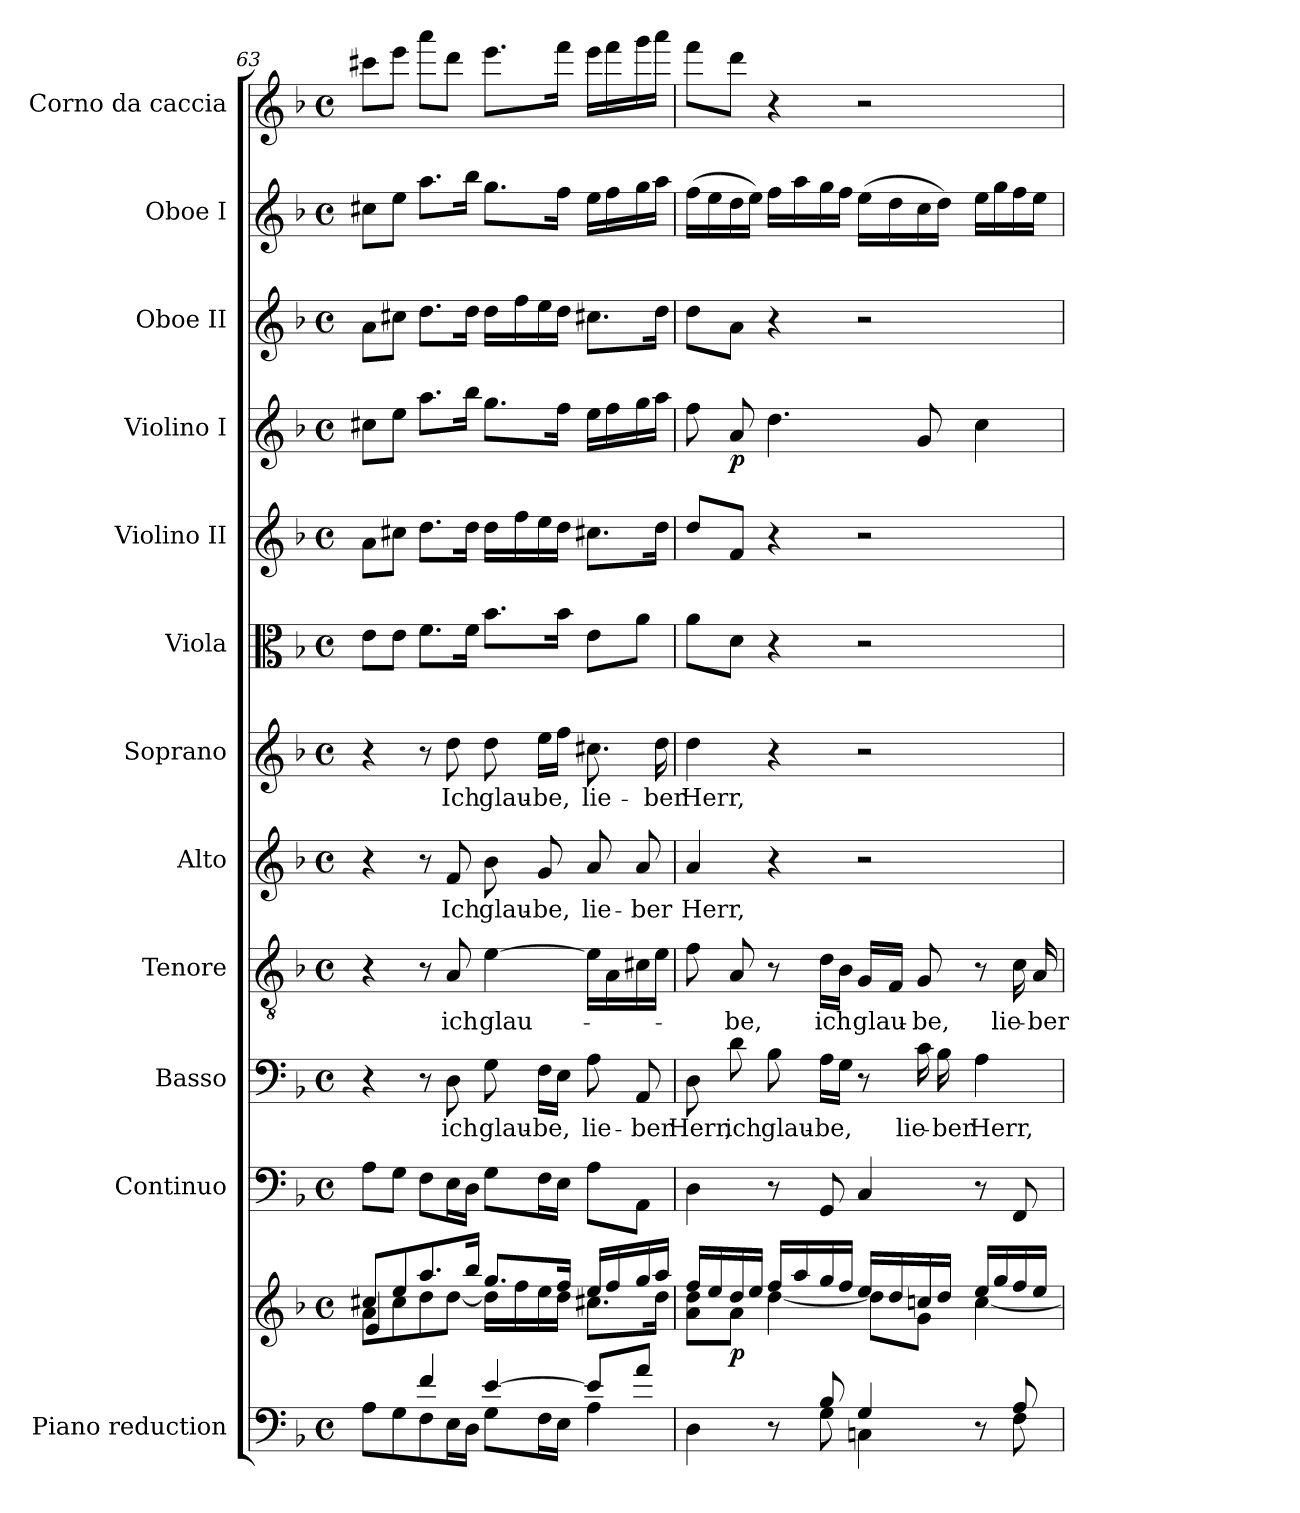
**kern	**kern	**dynam	**kern	**kern	**text	**kern	**text	**kern	**text	**kern	**text	**kern	**kern	**kern	**dynam	**kern	**kern	**kern
*part12	*part12	*part12	*part11	*part10	*part10	*part9	*part9	*part8	*part8	*part7	*part7	*part6	*part5	*part4	*part4	*part3	*part2	*part1
*staff13	*staff12	*staff12/13	*staff11	*staff10	*staff10	*staff9	*staff9	*staff8	*staff8	*staff7	*staff7	*staff6	*staff5	*staff4	*staff4	*staff3	*staff2	*staff1
*I"Piano reduction	*	*	*I"Continuo	*I"Basso	*	*I"Tenore	*	*I"Alto	*	*I"Soprano	*	*I"Viola	*I"Violino II	*I"Violino I	*	*I"Oboe II	*I"Oboe I	*I"Corno da caccia
*I'Pno	*	*	*	*	*	*	*	*	*	*	*	*I'Vla	*I'Vln	*I'Vln	*	*I'Ob	*I'Ob	*
*clefF4	*clefG2	*	*clefF4	*clefF4	*	*clefGv2	*	*clefG2	*	*clefG2	*	*clefC3	*clefG2	*clefG2	*	*clefG2	*clefG2	*clefG2
*	*	*	*	*	*	*	*	*	*	*	*	*	*	*	*	*	*	*ITrd7c12
*k[b-]	*k[b-]	*	*k[b-]	*k[b-]	*	*k[b-]	*	*k[b-]	*	*k[b-]	*	*k[b-]	*k[b-]	*k[b-]	*	*k[b-]	*k[b-]	*k[b-]
*M4/4	*M4/4	*	*M4/4	*M4/4	*	*M4/4	*	*M4/4	*	*M4/4	*	*M4/4	*M4/4	*M4/4	*	*M4/4	*M4/4	*M4/4
*met(c)	*met(c)	*	*met(c)	*met(c)	*	*met(c)	*	*met(c)	*	*met(c)	*	*met(c)	*met(c)	*met(c)	*	*met(c)	*met(c)	*met(c)
=63	=63	=63	=63	=63	=63	=63	=63	=63	=63	=63	=63	=63	=63	=63	=63	=63	=63	=63
*^	*^	*	*	*	*	*	*	*	*	*	*	*	*	*	*	*	*	*
*	*	*	*^	*	*	*	*	*	*	*	*	*	*	*	*	*	*	*	*	*
4ryy	8A\L	8cc#X/L	8a\L	4e/	.	8A\L	4r	.	4r	.	4r	.	4r	.	8e\L	8a\L	8cc#X\L	.	8a\L	8cc#X\L	8cc#X\L
.	8G\	8ee/	8cc#\	.	.	8G\J	.	.	.	.	.	.	.	.	8e\J	8cc#X\J	8ee\J	.	8cc#X\J	8ee\J	8ee\J
4f/	8F\	8.aa/	8dd\	2.ryy	.	8F\L	8r	.	8r	.	8r	.	8r	.	8.f\L	8.dd\L	8.aa\L	.	8.dd\L	8.aa\L	8aa\L
!	!	!	!	!	!	!	!	!LO:LY:b	!	!LO:LY:b	!	!LO:LY:b	!	!LO:LY:b	!	!	!	!	!	!	!
.	16E\L	.	[8dd\J	.	.	16E\L	8D\	ich	8A/	ich	8f/	Ich	8dd\	Ich	.	.	.	.	.	.	8dd\J
.	16D\JJ	16bb-/Jk	.	.	.	16D\JJ	.	.	.	.	.	.	.	.	16f\Jk	16dd\Jk	16bb-\Jk	.	16dd\Jk	16bb-\Jk	.
!	!	!	!	!	!	!	!	!LO:LY:b	!	!LO:LY:b	!	!LO:LY:b	!	!LO:LY:b	!	!	!	!	!	!	!
[4e/	8G\L	8.gg/L	16dd\LL]	.	.	8G\L	8G\	glau-	[4e\	glau-	8b-\	glau-	8dd\	-glau-	8.b-\L	16dd\LL	8.gg\L	.	16dd\LL	8.gg\L	8.ee\L
.	.	.	16ff\	.	.	.	.	.	.	.	.	.	.	.	.	16ff\	.	.	16ff\	.	.
!	!	!	!	!	!	!	!	!LO:LY:b	!	!	!	!LO:LY:b	!	!LO:LY:b	!	!	!	!	!	!	!
.	16F\L	.	16ee\	.	.	16F\L	16F\LL	be,	.	.	8g/	-be,	16ee\LL	-be,	.	16ee\	.	.	16ee\	.	.
.	16E\JJ	16ff/Jk	16dd\JJ	.	.	16E\JJ	16E\JJ	.	.	.	.	.	16ff\JJ	.	16b-\Jk	16dd\JJ	16ff\Jk	.	16dd\JJ	16ff\Jk	16ff\Jk
!	!	!	!	!	!	!	!	!LO:LY:b	!	!	!	!LO:LY:b	!	!LO:LY:b	!	!	!	!	!	!	!
8e/L]	4A\	16ee/LL	8.cc#X\L	.	.	8A\L	8A\	lie-	16e\LL]	.	8a/	-lie-	8.cc#X\	lie-	8e\L	8.cc#X\L	16ee\LL	.	8.cc#X\L	16ee\LL	16ee\LL
.	.	16ff/	.	.	.	.	.	.	16A\	.	.	.	.	.	.	.	16ff\	.	.	16ff\	16ff\
!	!	!	!	!	!	!	!	!LO:LY:b	!	!	!	!LO:LY:b	!	!	!	!	!	!	!	!	!
8a/J	.	16gg/	.	.	.	8AA\J	8AA/	-ber	16c#X\	.	8a/	-ber	.	.	8a\J	.	16gg\	.	.	16gg\	16gg\
!	!	!	!	!	!	!	!	!	!	!	!	!	!	!LO:LY:b	!	!	!	!	!	!	!
.	.	16aa/JJ	16dd\Jk	.	.	.	.	.	16e\JJ	.	.	.	16dd\	-ber	.	16dd\Jk	16aa\JJ	.	16dd\Jk	16aa\JJ	16aa\JJ
*	*	*	*v	*v	*	*	*	*	*	*	*	*	*	*	*	*	*	*	*	*	*
=64	=64	=64	=64	=64	=64	=64	=64	=64	=64	=64	=64	=64	=64	=64	=64	=64	=64	=64	=64	=64
!	!	!	!	!	!	!	!LO:LY:b	!	!	!	!LO:LY:b	!	!LO:LY:b	!	!	!	!	!	!	!
4ryy	4D\	16ff/LL	8a\ 8dd\L	.	4D\	8D\	Herr,	8f\	.	4a/	Herr,	4dd\	Herr,	8a\L	8dd/L	8ff\	.	8dd\L	(16ff\LL	8ff\L
.	.	16ee/	.	.	.	.	.	.	.	.	.	.	.	.	.	.	.	.	16ee\	.
!	!	!	!	!LO:DY:b	!	!	!LO:LY:b	!	!LO:LY:b	!	!	!	!	!	!	!	!LO:DY:b	!	!	!
.	.	16dd/	8a\J	p	.	8d\	ich	8A/	-be,	.	.	.	.	8d\J	8f/J	8a/	p	8a\J	16dd\	8dd\J
.	.	16ee/JJ	.	.	.	.	.	.	.	.	.	.	.	.	.	.	.	.	16ee\JJ)	.
!	!	!	!	!	!	!	!LO:LY:b	!	!	!	!	!	!	!	!	!	!	!	!	!
8r	8ryy	16ff/LL	[4dd\	.	8r	8B-\	glau-	8r	.	4r	.	4r	.	4r	4r	4.dd\	.	4r	16ff\LL	4r
.	.	16aa/	.	.	.	.	.	.	.	.	.	.	.	.	.	.	.	.	16aa\	.
!	!	!	!	!	!	!	!LO:LY:b	!	!LO:LY:b	!	!	!	!	!	!	!	!	!	!	!
8B-/	8G\	16gg/	.	.	8GG/	16A\LL	-be,	16d\LL	ich	.	.	.	.	.	.	.	.	.	16gg\	.
.	.	16ff/JJ	.	.	.	16G\JJ	.	16B-\JJ	.	.	.	.	.	.	.	.	.	.	16ff\JJ	.
!	!	!	!	!	!	!	!	!	!LO:LY:b	!	!	!	!	!	!	!	!	!	!	!
4G/	4Cn\	16ee/LL	8dd\L]	.	4C/	8r	.	16G/LL	glau-	2r	.	2r	.	2r	2r	.	.	2r	(16ee\LL	2r
.	.	16dd/	.	.	.	.	.	16F/JJ	.	.	.	.	.	.	.	.	.	.	16dd\	.
!	!	!	!	!	!	!	!LO:LY:b	!	!LO:LY:b	!	!	!	!	!	!	!	!	!	!	!
.	.	16ccn/	8g\J	.	.	16c\	lie-	8G/	-be,	.	.	.	.	.	.	8g/	.	.	16cc\	.
!	!	!	!	!	!	!	!LO:LY:b	!	!	!	!	!	!	!	!	!	!	!	!	!
.	.	16dd/JJ	.	.	.	16B-\	-ber	.	.	.	.	.	.	.	.	.	.	.	16dd\JJ)	.
!	!	!	!	!	!	!	!LO:LY:b	!	!	!	!	!	!	!	!	!	!	!	!	!
8r	8ryy	16ee/LL	[4cc\	.	8r	4A\	Herr,	8r	.	.	.	.	.	.	.	4cc\	.	.	16ee\LL	.
.	.	16gg/	.	.	.	.	.	.	.	.	.	.	.	.	.	.	.	.	16gg\	.
!	!	!	!	!	!	!	!	!	!LO:LY:b	!	!	!	!	!	!	!	!	!	!	!
8A/	8F\	16ff/	.	.	8FF/	.	.	16c\	lie-	.	.	.	.	.	.	.	.	.	16ff\	.
!	!	!	!	!	!	!	!	!	!LO:LY:b	!	!	!	!	!	!	!	!	!	!	!
.	.	16ee/JJ	.	.	.	.	.	16A/	-ber	.	.	.	.	.	.	.	.	.	16ee\JJ	.
*v	*v	*	*	*	*	*	*	*	*	*	*	*	*	*	*	*	*	*	*	*
*	*v	*v	*	*	*	*	*	*	*	*	*	*	*	*	*	*	*	*	*
=	=	=	=	=	=	=	=	=	=	=	=	=	=	=	=	=	=	=
*-	*-	*-	*-	*-	*-	*-	*-	*-	*-	*-	*-	*-	*-	*-	*-	*-	*-	*-
